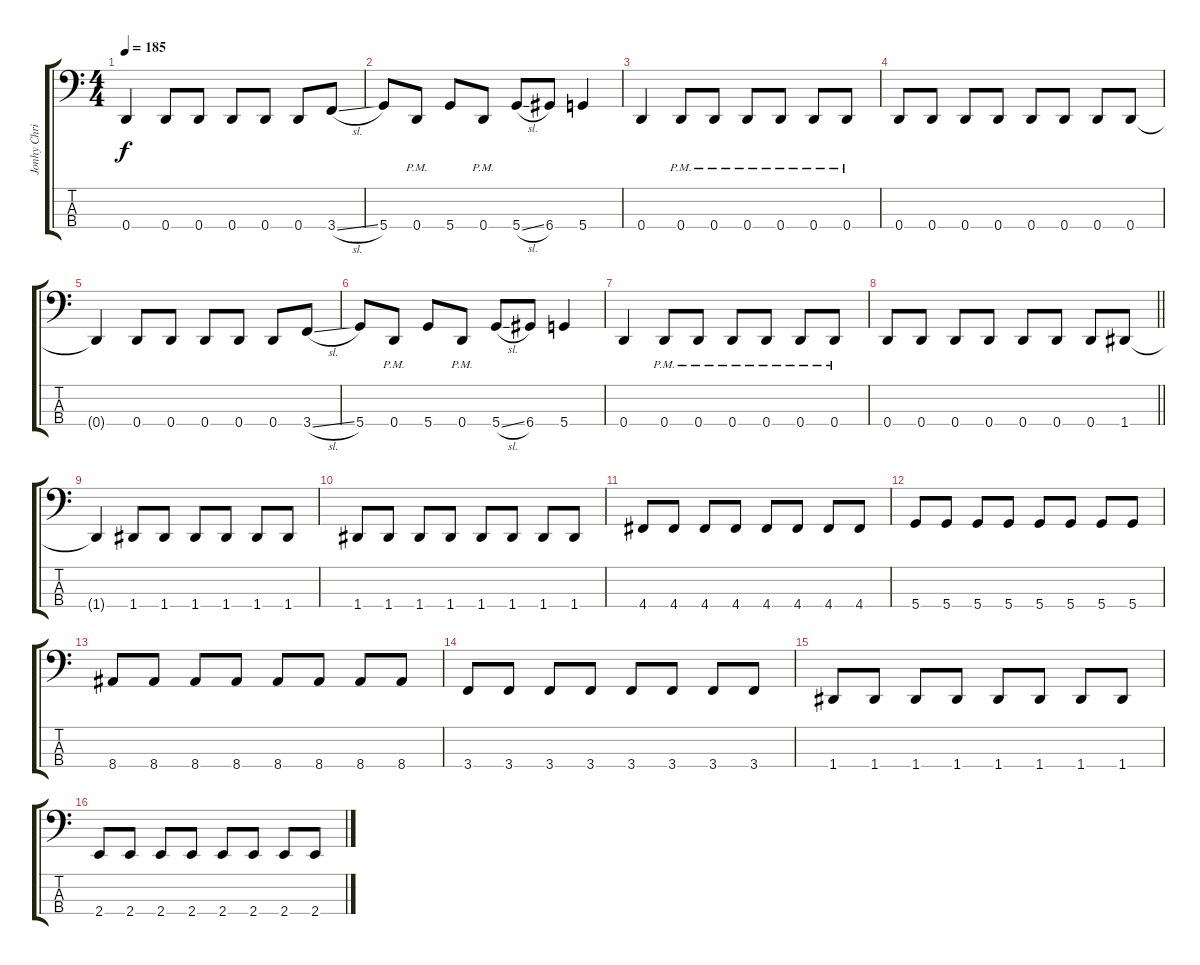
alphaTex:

\track ("Jonhy Christ" "Jonhy Chri") {instrument electricbasspick}
\staff {score tabs}
\tuning (G2 D2 A1 D1) {hide}
\ts (4 4)
\tempo 185
\clef f4
\ks c
0.4{t}.4{dy f} 0.4.8 0.4.8 0.4.8 0.4.8 0.4.8 3.4{sl}.8 |
5.4.8{beam Up} 0.4{pm}.8{beam Up} 5.4.8 0.4{pm}.8 5.4{sl}.8 6.4.8 5.4.4 |
0.4.4 0.4{pm}.8 0.4{pm}.8 0.4{pm}.8 0.4{pm}.8 0.4{pm}.8 0.4{pm}.8 |
0.4.8 0.4.8 0.4.8 0.4.8 0.4.8 0.4.8 0.4.8 0.4.8 |
0.4{t}.4 0.4.8 0.4.8 0.4.8 0.4.8 0.4.8 3.4{sl}.8 |
5.4.8{beam Up} 0.4{pm}.8{beam Up} 5.4.8 0.4{pm}.8 5.4{sl}.8 6.4.8 5.4.4 |
0.4.4 0.4{pm}.8 0.4{pm}.8 0.4{pm}.8 0.4{pm}.8 0.4{pm}.8 0.4{pm}.8 |
\barLineRight lightlight
0.4.8 0.4.8 0.4.8 0.4.8 0.4.8 0.4.8 0.4.8 1.4.8 |
1.4{t}.4 1.4.8 1.4.8 1.4.8 1.4.8 1.4.8 1.4.8 |
1.4.8 1.4.8 1.4.8 1.4.8 1.4.8 1.4.8 1.4.8 1.4.8 |
4.4.8 4.4.8 4.4.8 4.4.8 4.4.8 4.4.8 4.4.8 4.4.8 |
5.4.8 5.4.8 5.4.8 5.4.8 5.4.8 5.4.8 5.4.8 5.4.8 |
8.4.8 8.4.8 8.4.8 8.4.8 8.4.8 8.4.8 8.4.8 8.4.8 |
3.4.8 3.4.8 3.4.8 3.4.8 3.4.8 3.4.8 3.4.8 3.4.8 |
1.4.8 1.4.8 1.4.8 1.4.8 1.4.8 1.4.8 1.4.8 1.4.8 |
2.4.8 2.4.8 2.4.8 2.4.8 2.4.8 2.4.8 2.4.8 2.4.8
